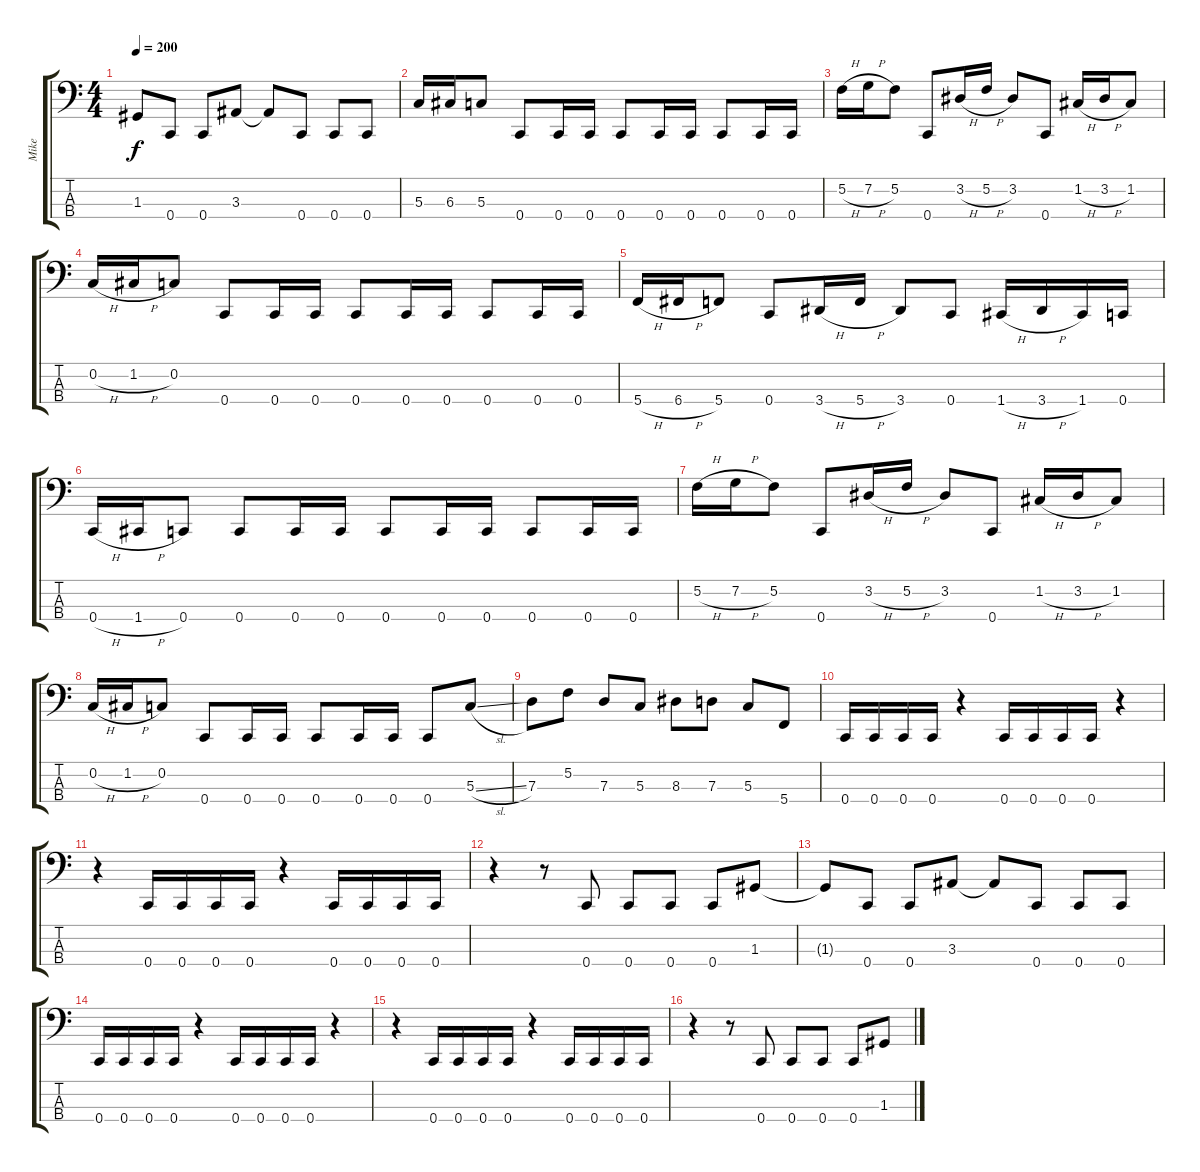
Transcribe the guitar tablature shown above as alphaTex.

\track ("Mike" "Mike") {instrument electricbasspick}
\staff {score tabs}
\tuning (F2 C2 G1 C1) {hide}
\ts (4 4)
\tempo 200
\clef f4
\ks c
1.3{t}.8{dy f} 0.4.8 0.4.8 3.3.8 3.3{t}.8 0.4.8 0.4.8 0.4.8 |
5.3.16 6.3.16 5.3.8 0.4.8 0.4.16 0.4.16 0.4.8 0.4.16 0.4.16 0.4.8 0.4.16 0.4.16 |
5.2{h}.16 7.2{h}.16 5.2.8 0.4.8 3.2{h}.16 5.2{h}.16 3.2.8 0.4.8 1.2{h}.16 3.2{h}.16 1.2.8 |
0.2{h}.16 1.2{h}.16 0.2.8 0.4.8 0.4.16 0.4.16 0.4.8 0.4.16 0.4.16 0.4.8 0.4.16 0.4.16 |
5.4{h}.16 6.4{h}.16 5.4.8 0.4.8 3.4{h}.16 5.4{h}.16 3.4.8 0.4.8 1.4{h}.16 3.4{h}.16 1.4.16 0.4.16 |
0.4{h}.16 1.4{h}.16 0.4.8 0.4.8 0.4.16 0.4.16 0.4.8 0.4.16 0.4.16 0.4.8 0.4.16 0.4.16 |
5.2{h}.16 7.2{h}.16 5.2.8 0.4.8 3.2{h}.16 5.2{h}.16 3.2.8 0.4.8 1.2{h}.16 3.2{h}.16 1.2.8 |
0.2{h}.16 1.2{h}.16 0.2.8 0.4.8 0.4.16 0.4.16 0.4.8 0.4.16 0.4.16 0.4.8 5.3{sl}.8 |
7.3.8 5.2.8 7.3.8 5.3.8 8.3.8 7.3.8 5.3.8 5.4.8 |
0.4.16 0.4.16 0.4.16 0.4.16 r.4 0.4.16 0.4.16 0.4.16 0.4.16 r.4 |
r.4 0.4.16 0.4.16 0.4.16 0.4.16 r.4 0.4.16 0.4.16 0.4.16 0.4.16 |
r.4 r.8 0.4.8 0.4.8 0.4.8 0.4.8 1.3.8 |
1.3{t}.8 0.4.8 0.4.8 3.3.8 3.3{t}.8 0.4.8 0.4.8 0.4.8 |
0.4.16 0.4.16 0.4.16 0.4.16 r.4 0.4.16 0.4.16 0.4.16 0.4.16 r.4 |
r.4 0.4.16 0.4.16 0.4.16 0.4.16 r.4 0.4.16 0.4.16 0.4.16 0.4.16 |
r.4 r.8 0.4.8 0.4.8 0.4.8 0.4.8 1.3.8
